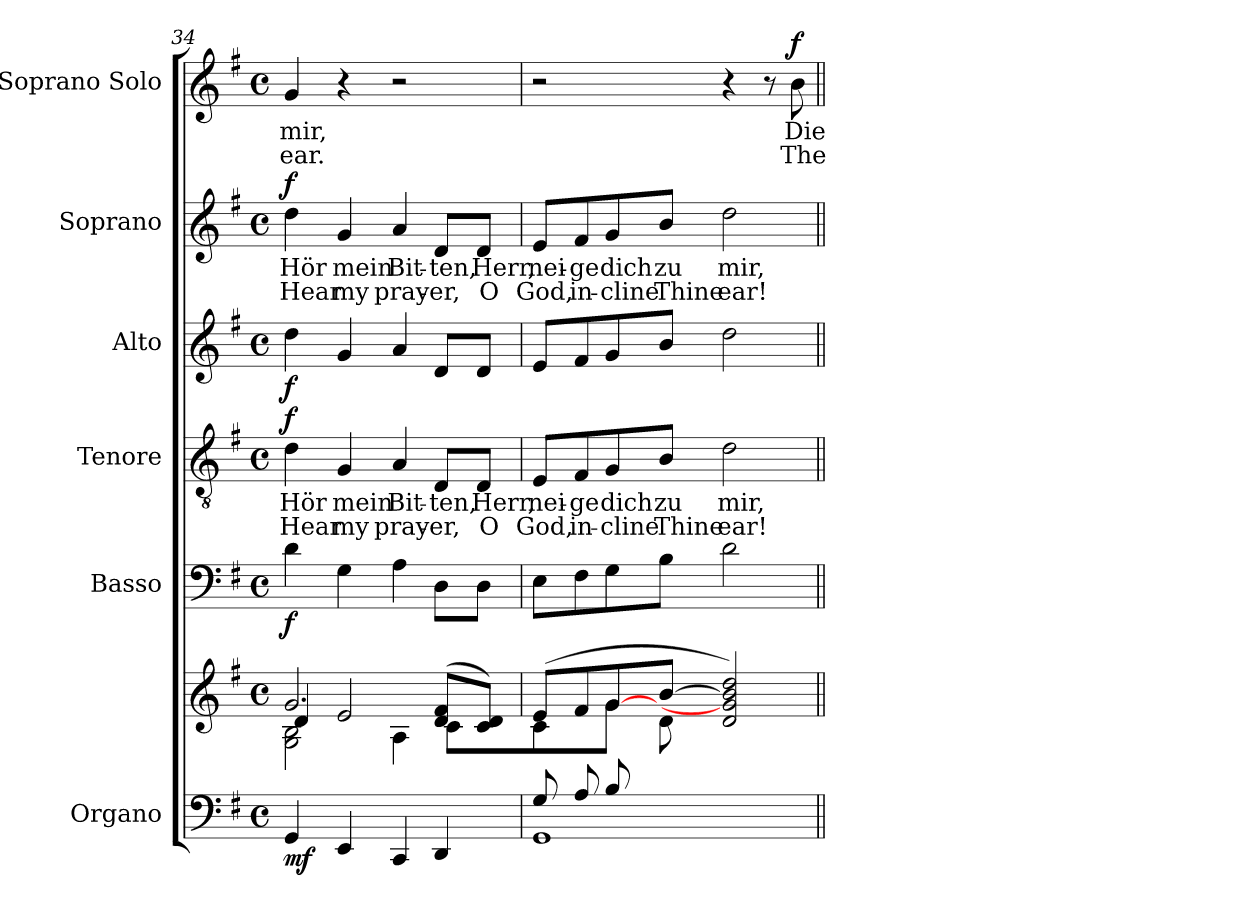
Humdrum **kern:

**kern	**kern	**dynam	**kern	**dynam	**kern	**text	**text	**dynam	**kern	**dynam	**kern	**text	**text	**dynam	**kern	**text	**text	**dynam
*part6	*part6	*part6	*part5	*part5	*part4	*part4	*part4	*part4	*part3	*part3	*part2	*part2	*part2	*part2	*part1	*part1	*part1	*part1
*staff7	*staff6	*staff6/7	*staff5	*staff5	*staff4	*staff4	*staff4	*staff4	*staff3	*staff3	*staff2	*staff2	*staff2	*staff2	*staff1	*staff1	*staff1	*staff1
*I"Organo	*	*	*I"Basso	*	*I"Tenore	*	*	*	*I"Alto	*	*I"Soprano	*	*	*	*I"Soprano Solo	*	*	*
!!LO:PB:g=z
*clefF4	*clefG2	*	*clefF4	*	*clefGv2	*	*	*	*clefG2	*	*clefG2	*	*	*	*clefG2	*	*	*
*k[f#]	*k[f#]	*	*k[f#]	*	*k[f#]	*	*	*	*k[f#]	*	*k[f#]	*	*	*	*k[f#]	*	*	*
*M4/4	*M4/4	*	*M4/4	*	*M4/4	*	*	*	*M4/4	*	*M4/4	*	*	*	*M4/4	*	*	*
*met(c)	*met(c)	*	*met(c)	*	*met(c)	*	*	*	*met(c)	*	*met(c)	*	*	*	*met(c)	*	*	*
=34	=34	=34	=34	=34	=34	=34	=34	=34	=34	=34	=34	=34	=34	=34	=34	=34	=34	=34
*^	*^	*	*	*	*	*	*	*	*	*	*	*	*	*	*	*	*	*
*	*^	*	*^	*	*	*	*	*	*	*	*	*	*	*	*	*	*	*	*	*
!	!	!	!	!	!	!LO:DY:b=2	!	!LO:DY:b	!	!LO:LY:b	!LO:LY:b	!LO:DY:b	!	!LO:DY:b	!	!LO:LY:b	!LO:LY:b	!LO:DY:b	!	!LO:LY:b	!LO:LY:b	!
2..ryy	2.ryy	4GG/	2.g/	4d/	2G\ 2B\	mf	4d\	f	4d\	Hör	Hear	f	4dd\	f	4dd\	Hör	Hear	f	4g/	mir,	ear.	.
!	!	!	!	!	!	!	!	!	!	!LO:LY:b	!LO:LY:b	!	!	!	!	!LO:LY:b	!LO:LY:b	!	!	!	!	!
.	.	4EE/	.	2e/	.	.	4G\	.	4G/	mein	my	.	4g/	.	4g/	mein	my	.	4r	.	.	.
!	!	!	!	!	!	!	!	!	!	!LO:LY:b	!LO:LY:b	!	!	!	!	!LO:LY:b	!LO:LY:b	!	!	!	!	!
.	.	4CC/	.	.	4A\	.	4A\	.	4A/	Bit-	pray-	.	4a/	.	4a/	Bit-	pray-	.	2r	.	.	.
!	!	!	!	!	!	!	!	!	!	!LO:LY:b	!LO:LY:b	!	!	!	!	!LO:LY:b	!LO:LY:b	!	!	!	!	!
.	4ryy	4DD/	(>8d/ 8f#/L	8c\L	4ryy	.	8D\L	.	8D/L	-ten,	-er,	.	8d/L	.	8d/L	-ten,	-er,	.	.	.	.	.
!	!	!	!	!	!	!	!	!	!	!LO:LY:b	!LO:LY:b	!	!	!	!	!LO:LY:b	!LO:LY:b	!	!	!	!	!
8F#/J	.	.	8c/ 8d/J)	8ryy	.	.	8D\J	.	8D/J	Herr,	O	.	8d/J	.	8d/J	Herr,	O	.	.	.	.	.
*	*v	*v	*	*	*	*	*	*	*	*	*	*	*	*	*	*	*	*	*	*	*	*
=35	=35	=35	=35	=35	=35	=35	=35	=35	=35	=35	=35	=35	=35	=35	=35	=35	=35	=35	=35	=35	=35
!	!	!	!	!	!	!	!	!	!LO:LY:b	!LO:LY:b	!	!	!	!	!LO:LY:b	!LO:LY:b	!	!	!	!	!
8G/L	1GG	(>8e/L	4c\	4.ryy	.	8E\L	.	8E/L	nei-	God,	.	8e/L	.	8e/L	nei-	God,	.	2r	.	.	.
!	!	!	!	!	!	!	!	!	!LO:LY:b	!LO:LY:b	!	!	!	!	!LO:LY:b	!LO:LY:b	!	!	!	!	!
8A/	.	8f#/	.	.	.	8F#\	.	8F#/	-ge	in-	.	8f#/	.	8f#/	-ge	in-	.	.	.	.	.
!	!	!	!	!	!	!	!	!	!LO:LY:b	!LO:LY:b	!	!	!	!	!LO:LY:b	!LO:LY:b	!	!	!	!	!
8B/	.	[8g/	4g\	.	.	8G\	.	8G/	dich	cline	.	8g/	.	8g/	dich	cline	.	.	.	.	.
!	!	!	!	!	!	!	!	!	!LO:LY:b	!LO:LY:b	!	!	!	!	!LO:LY:b	!LO:LY:b	!	!	!	!	!
8ryy	.	[8b/J	.	8d\J	.	8B\J	.	8B/J	zu	Thine	.	8b/J	.	8b/J	zu	Thine	.	.	.	.	.
!	!	!	!	!	!	!	!	!	!LO:LY:b	!LO:LY:b	!	!	!	!	!LO:LY:b	!LO:LY:b	!	!	!	!	!
2ryy	.	2d/ 2g/] 2b/] 2dd/)	2ryy	2ryy	.	2d\	.	2d\	mir,	ear!	.	2dd\	.	2dd\	mir,	ear!	.	4r	.	.	.
.	.	.	.	.	.	.	.	.	.	.	.	.	.	.	.	.	.	8r	.	.	.
!	!	!	!	!	!	!	!	!	!	!	!	!	!	!	!	!	!	!	!LO:LY:b	!LO:LY:b	!LO:DY:b
.	.	.	.	.	.	.	.	.	.	.	.	.	.	.	.	.	.	8b\	Die	The	f
*v	*v	*	*	*	*	*	*	*	*	*	*	*	*	*	*	*	*	*	*	*	*
*	*v	*v	*v	*	*	*	*	*	*	*	*	*	*	*	*	*	*	*	*	*
=||	=||	=||	=||	=||	=||	=||	=||	=||	=||	=||	=||	=||	=||	=||	=||	=||	=||	=||
*-	*-	*-	*-	*-	*-	*-	*-	*-	*-	*-	*-	*-	*-	*-	*-	*-	*-	*-
